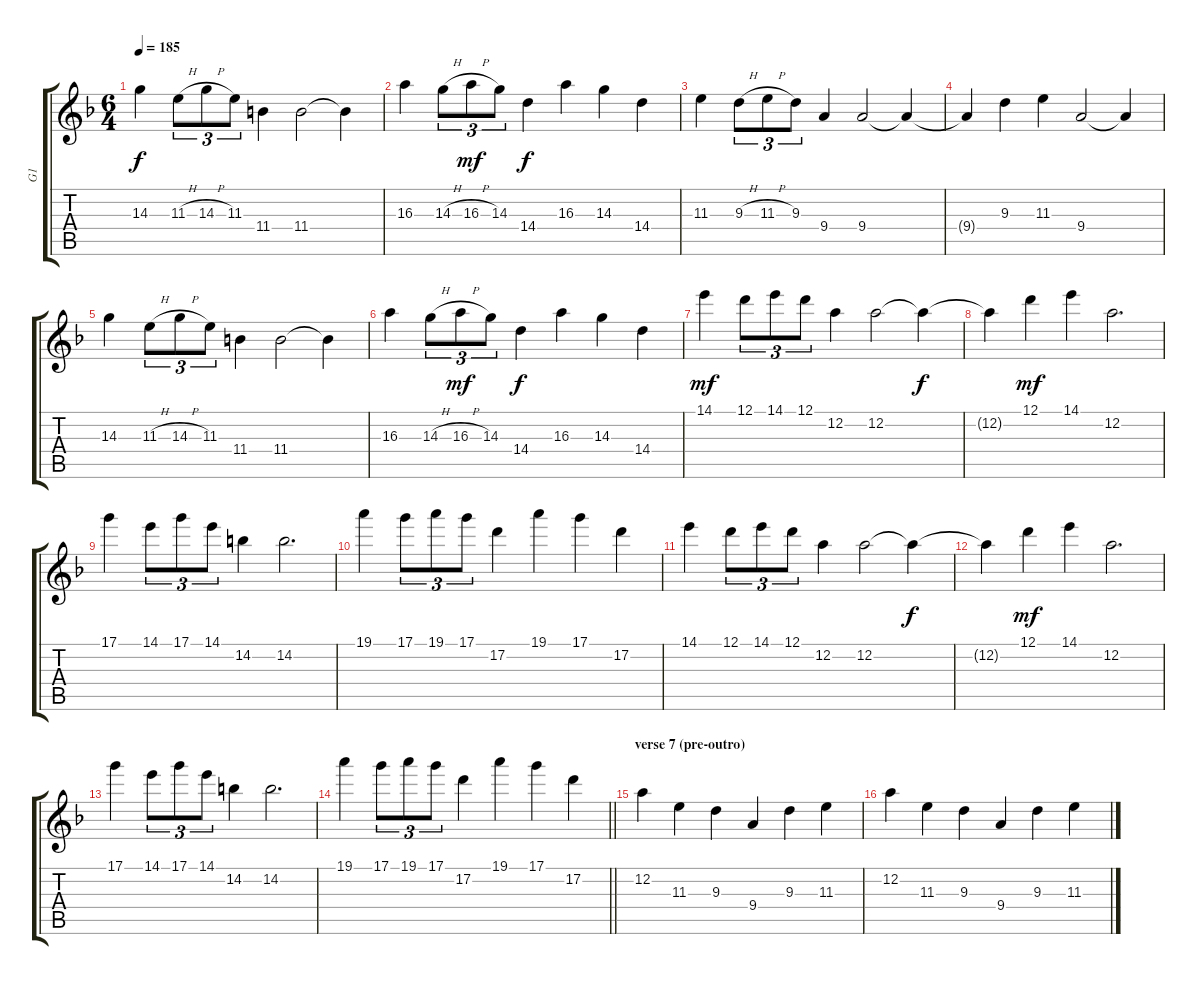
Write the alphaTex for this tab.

\track ("G1" "G1") {instrument distortionguitar bank 5}
\staff {score tabs}
\tuning (D4 A3 F3 C3 G2 D2) {hide}
\ts (6 4)
\tempo 185
\clef g2
\ks dminor
14.3.4{dy f} 11.3{h}.8{tu (3 2)} 14.3{h}.8{tu (3 2)} 11.3.8{tu (3 2)} 11.4.4 11.4.2 11.4{t}.4 |
16.3.4 14.3{h}.8{tu (3 2)} 16.3{h}.8{tu (3 2) dy mf} 14.3.8{tu (3 2)} 14.4.4{dy f} 16.3.4 14.3.4 14.4.4 |
11.3.4 9.3{h}.8{tu (3 2)} 11.3{h}.8{tu (3 2)} 9.3.8{tu (3 2)} 9.4.4 9.4.2 9.4{t}.4 |
9.4{t}.4 9.3.4 11.3.4 9.4.2 9.4{t}.4 |
14.3.4 11.3{h}.8{tu (3 2)} 14.3{h}.8{tu (3 2)} 11.3.8{tu (3 2)} 11.4.4 11.4.2 11.4{t}.4 |
16.3.4 14.3{h}.8{tu (3 2)} 16.3{h}.8{tu (3 2) dy mf} 14.3.8{tu (3 2)} 14.4.4{dy f} 16.3.4 14.3.4 14.4.4 |
14.1.4{dy mf} 12.1.8{tu (3 2)} 14.1.8{tu (3 2)} 12.1.8{tu (3 2)} 12.2.4 12.2.2 12.2{t}.4{dy f} |
12.2{t}.4 12.1.4{dy mf} 14.1.4 12.2.2{d} |
17.1.4 14.1.8{tu (3 2)} 17.1.8{tu (3 2)} 14.1.8{tu (3 2)} 14.2.4 14.2.2{d} |
19.1.4 17.1.8{tu (3 2)} 19.1.8{tu (3 2)} 17.1.8{tu (3 2)} 17.2.4 19.1.4 17.1.4 17.2.4 |
14.1.4 12.1.8{tu (3 2)} 14.1.8{tu (3 2)} 12.1.8{tu (3 2)} 12.2.4 12.2.2 12.2{t}.4{dy f} |
12.2{t}.4 12.1.4{dy mf} 14.1.4 12.2.2{d} |
17.1.4 14.1.8{tu (3 2)} 17.1.8{tu (3 2)} 14.1.8{tu (3 2)} 14.2.4 14.2.2{d} |
\barLineRight lightlight
19.1.4 17.1.8{tu (3 2)} 19.1.8{tu (3 2)} 17.1.8{tu (3 2)} 17.2.4 19.1.4 17.1.4 17.2.4 |
\section ("" "verse 7 (pre-outro)")
12.2.4 11.3.4 9.3.4 9.4.4 9.3.4 11.3.4 |
12.2.4 11.3.4 9.3.4 9.4.4 9.3.4 11.3.4
